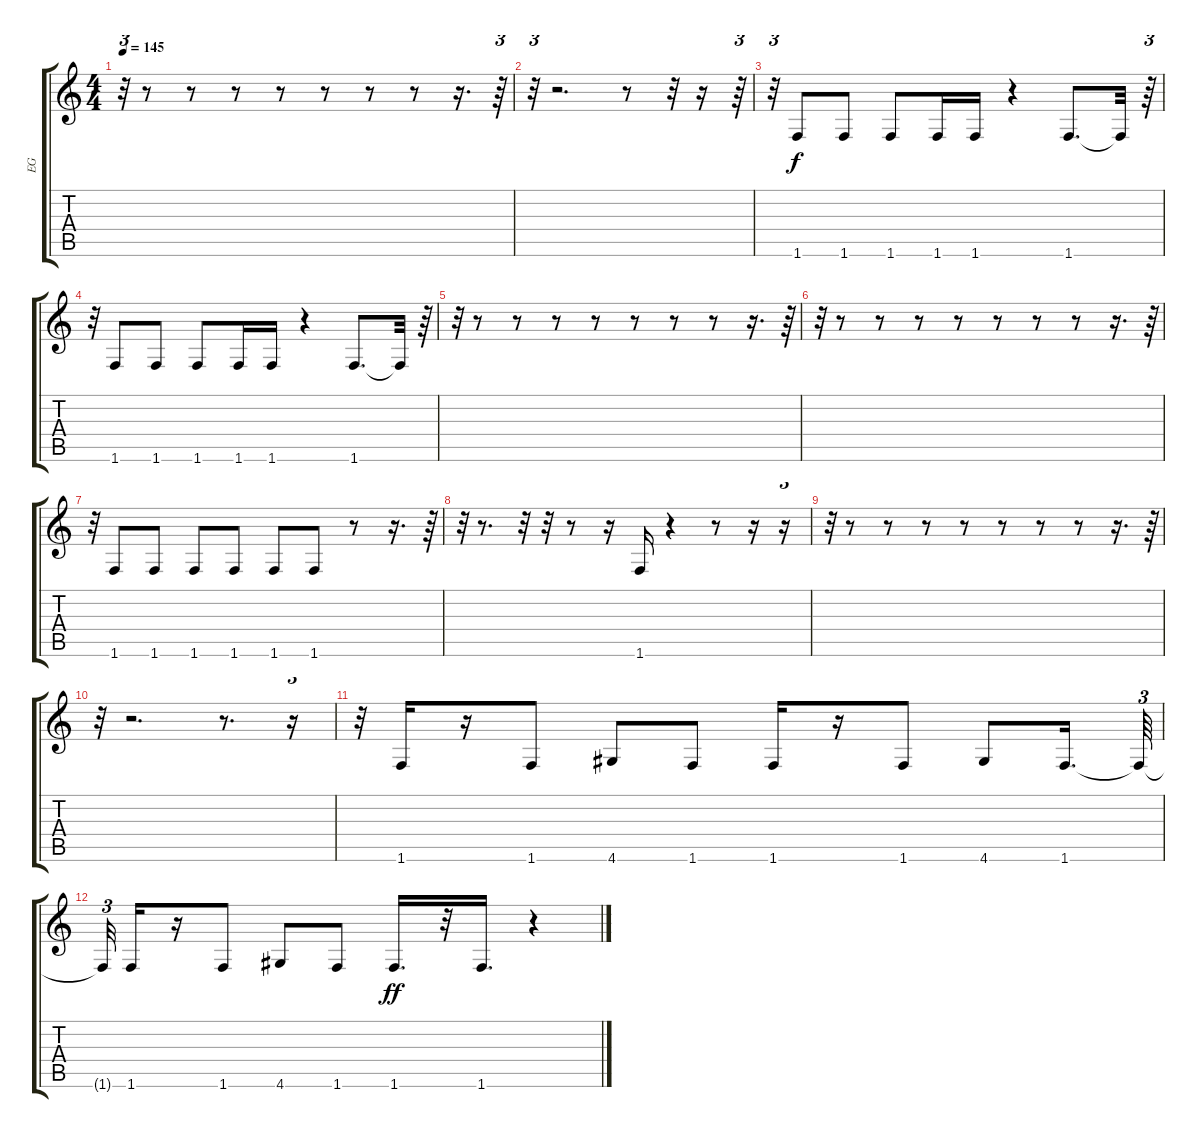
\track ("EG" "EG") {instrument electricguitarmuted}
\staff {score tabs}
\tuning (E4 B3 G3 D3 A2 E2) {hide}
\ts (4 4)
\tempo 145
\clef g2
\ks c
r.32{tu (3 2) dy f} r.8 r.8 r.8 r.8 r.8 r.8 r.8 r.16{d} r.64{tu (3 2)} |
r.32{tu (3 2)} r.2{d} r.8 r.32 r.16 r.64{tu (3 2)} |
r.32{tu (3 2)} 1.6.8 1.6.8 1.6.8 1.6.16 1.6.16 r.4 1.6.8{d} 1.6{t}.32 r.64{tu (3 2)} |
r.32{tu (3 2)} 1.6.8 1.6.8 1.6.8 1.6.16 1.6.16 r.4 1.6.8{d} 1.6{t}.32 r.64{tu (3 2)} |
r.32{tu (3 2)} r.8 r.8 r.8 r.8 r.8 r.8 r.8 r.16{d} r.64{tu (3 2)} |
r.32{tu (3 2)} r.8 r.8 r.8 r.8 r.8 r.8 r.8 r.16{d} r.64{tu (3 2)} |
r.32{tu (3 2)} 1.6.8 1.6.8 1.6.8 1.6.8 1.6.8 1.6.8 r.8 r.16{d} r.64{tu (3 2)} |
r.32{tu (3 2)} r.8{d} r.32 r.32 r.8 r.16 1.6.16 r.4 r.8 r.16 r.16{tu (3 2)} |
r.32{tu (3 2)} r.8 r.8 r.8 r.8 r.8 r.8 r.8 r.16{d} r.64{tu (3 2)} |
r.32{tu (3 2)} r.2{d} r.8{d} r.16{tu (3 2)} |
r.32{tu (3 2)} 1.6.16 r.16 1.6.8 4.6.8 1.6.8 1.6.16 r.16 1.6.8 4.6.8 1.6.16{d} 1.6{t}.64{tu (3 2)} |
1.6{t}.32{tu (3 2)} 1.6.16 r.16 1.6.8 4.6.8 1.6.8 1.6.16{d dy ff} r.32 1.6.16{d} r.4
